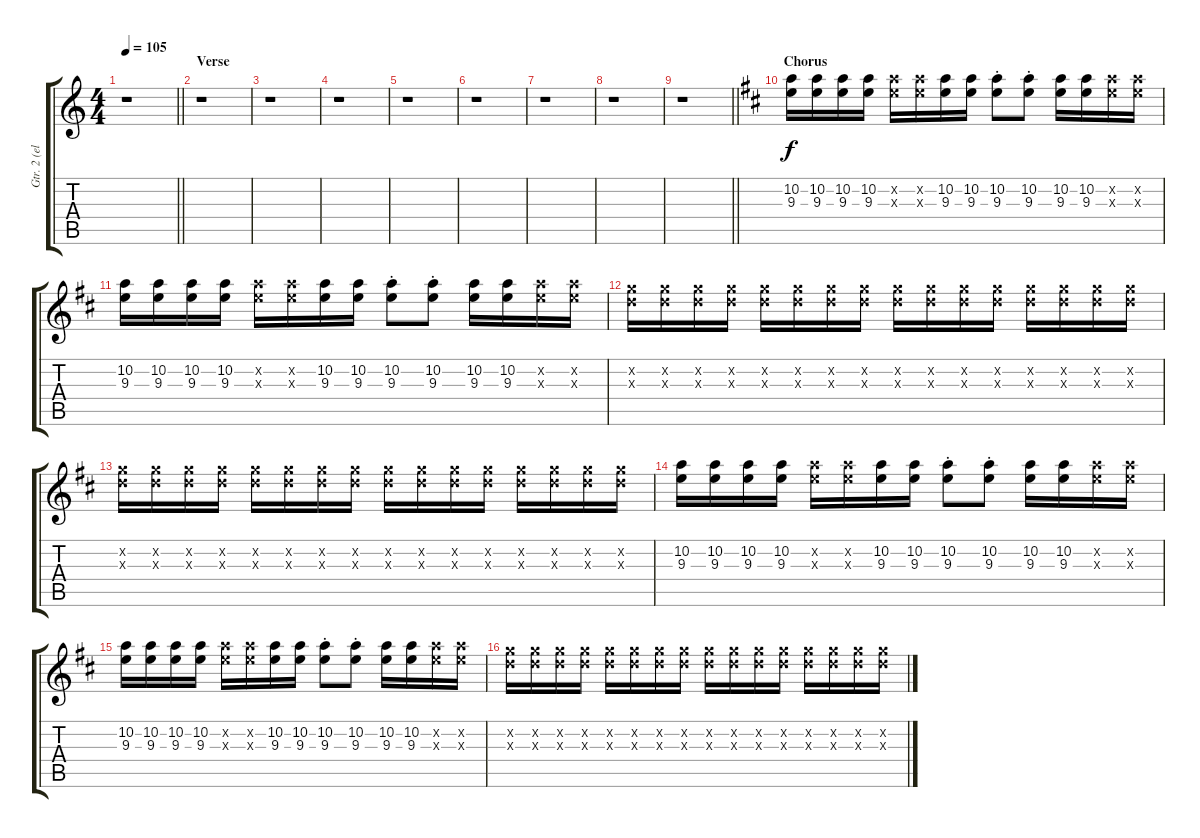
\track ("Gtr. 2 (elec.)" "Gtr. 2 (el") {instrument overdrivenguitar}
\staff {score tabs}
\tuning (E4 B3 G3 D3 A2 E2) {hide}
\ts (4 4)
\tempo 105
\clef g2
\barLineRight lightlight
\ks aminor
r.1{dy f} |
\section ("" "Verse")
r.1 |
r.1 |
r.1 |
r.1 |
r.1 |
r.1 |
r.1 |
\barLineRight lightlight
r.1 |
\section ("" "Chorus")
\ks bminor
(10.2 9.3).16 (10.2 9.3).16 (10.2 9.3).16 (10.2 9.3).16 (10.2{x} 9.3{x}).16 (10.2{x} 9.3{x}).16 (10.2 9.3).16 (10.2 9.3).16 (10.2{st} 9.3{st}).8 (10.2{st} 9.3{st}).8 (10.2 9.3).16 (10.2 9.3).16 (10.2{x} 9.3{x}).16 (10.2{x} 9.3{x}).16 |
(10.2 9.3).16 (10.2 9.3).16 (10.2 9.3).16 (10.2 9.3).16 (10.2{x} 9.3{x}).16 (10.2{x} 9.3{x}).16 (10.2 9.3).16 (10.2 9.3).16 (10.2{st} 9.3{st}).8 (10.2{st} 9.3{st}).8 (10.2 9.3).16 (10.2 9.3).16 (10.2{x} 9.3{x}).16 (10.2{x} 9.3{x}).16 |
(8.2{x} 7.3{x}).16 (8.2{x} 7.3{x}).16 (8.2{x} 7.3{x}).16 (8.2{x} 7.3{x}).16 (8.2{x} 7.3{x}).16 (8.2{x} 7.3{x}).16 (8.2{x} 7.3{x}).16 (8.2{x} 7.3{x}).16 (8.2{x} 7.3{x}).16 (8.2{x} 7.3{x}).16 (8.2{x} 7.3{x}).16 (8.2{x} 7.3{x}).16 (8.2{x} 7.3{x}).16 (8.2{x} 7.3{x}).16 (8.2{x} 7.3{x}).16 (8.2{x} 7.3{x}).16 |
(8.2{x} 7.3{x}).16 (8.2{x} 7.3{x}).16 (8.2{x} 7.3{x}).16 (8.2{x} 7.3{x}).16 (8.2{x} 7.3{x}).16 (8.2{x} 7.3{x}).16 (8.2{x} 7.3{x}).16 (8.2{x} 7.3{x}).16 (8.2{x} 7.3{x}).16 (8.2{x} 7.3{x}).16 (8.2{x} 7.3{x}).16 (8.2{x} 7.3{x}).16 (8.2{x} 7.3{x}).16 (8.2{x} 7.3{x}).16 (8.2{x} 7.3{x}).16 (8.2{x} 7.3{x}).16 |
(10.2 9.3).16 (10.2 9.3).16 (10.2 9.3).16 (10.2 9.3).16 (10.2{x} 9.3{x}).16 (10.2{x} 9.3{x}).16 (10.2 9.3).16 (10.2 9.3).16 (10.2{st} 9.3{st}).8 (10.2{st} 9.3{st}).8 (10.2 9.3).16 (10.2 9.3).16 (10.2{x} 9.3{x}).16 (10.2{x} 9.3{x}).16 |
(10.2 9.3).16 (10.2 9.3).16 (10.2 9.3).16 (10.2 9.3).16 (10.2{x} 9.3{x}).16 (10.2{x} 9.3{x}).16 (10.2 9.3).16 (10.2 9.3).16 (10.2{st} 9.3{st}).8 (10.2{st} 9.3{st}).8 (10.2 9.3).16 (10.2 9.3).16 (10.2{x} 9.3{x}).16 (10.2{x} 9.3{x}).16 |
(8.2{x} 7.3{x}).16 (8.2{x} 7.3{x}).16 (8.2{x} 7.3{x}).16 (8.2{x} 7.3{x}).16 (8.2{x} 7.3{x}).16 (8.2{x} 7.3{x}).16 (8.2{x} 7.3{x}).16 (8.2{x} 7.3{x}).16 (8.2{x} 7.3{x}).16 (8.2{x} 7.3{x}).16 (8.2{x} 7.3{x}).16 (8.2{x} 7.3{x}).16 (8.2{x} 7.3{x}).16 (8.2{x} 7.3{x}).16 (8.2{x} 7.3{x}).16 (8.2{x} 7.3{x}).16
